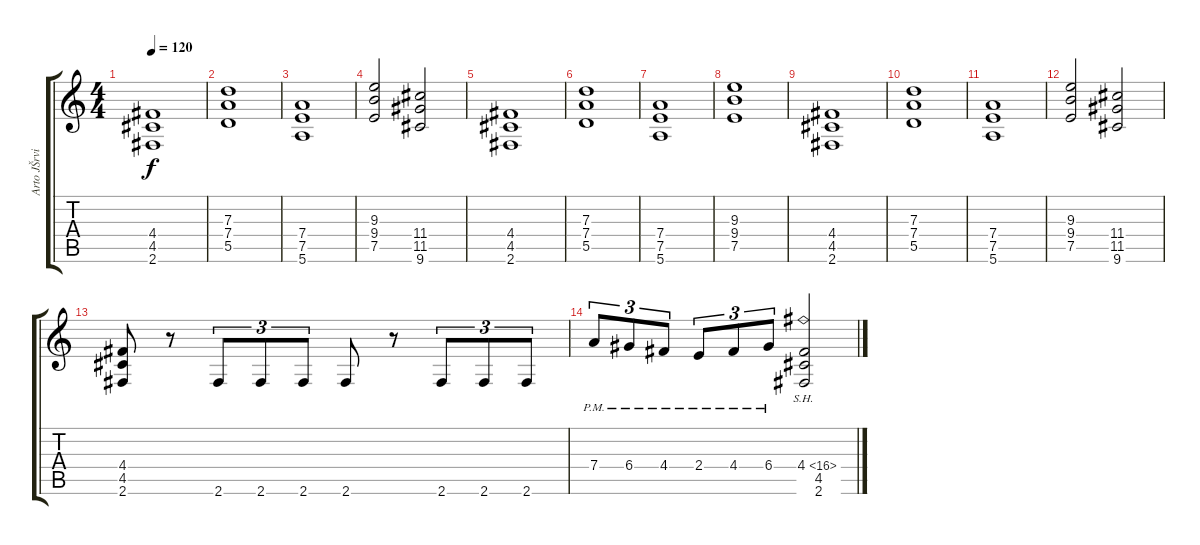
\track ("Arto JŠrvinen" "Arto JŠrvi") {instrument distortionguitar}
\staff {score tabs}
\tuning (E4 B3 G3 D3 A2 E2) {hide}
\ts (4 4)
\tempo 120
\clef g2
\ks c
(4.4 4.5 2.6).1{dy f} |
(7.3 7.4 5.5).1 |
(7.4 7.5 5.6).1 |
(9.3 9.4 7.5).2 (11.4 11.5 9.6).2 |
(4.4 4.5 2.6).1 |
(7.3 7.4 5.5).1 |
(7.4 7.5 5.6).1 |
(9.3 9.4 7.5).1 |
(4.4 4.5 2.6).1 |
(7.3 7.4 5.5).1 |
(7.4 7.5 5.6).1 |
(9.3 9.4 7.5).2 (11.4 11.5 9.6).2 |
(4.4 4.5 2.6).8 r.8 2.6.8{tu (3 2)} 2.6.8{tu (3 2)} 2.6.8{tu (3 2)} 2.6.8 r.8 2.6.8{tu (3 2)} 2.6.8{tu (3 2)} 2.6.8{tu (3 2)} |
7.4{pm}.8{tu (3 2)} 6.4{pm}.8{tu (3 2)} 4.4{pm}.8{tu (3 2)} 2.4{pm}.8{tu (3 2)} 4.4{pm}.8{tu (3 2)} 6.4{pm}.8{tu (3 2)} (4.4{sh 12} 4.5 2.6).2
